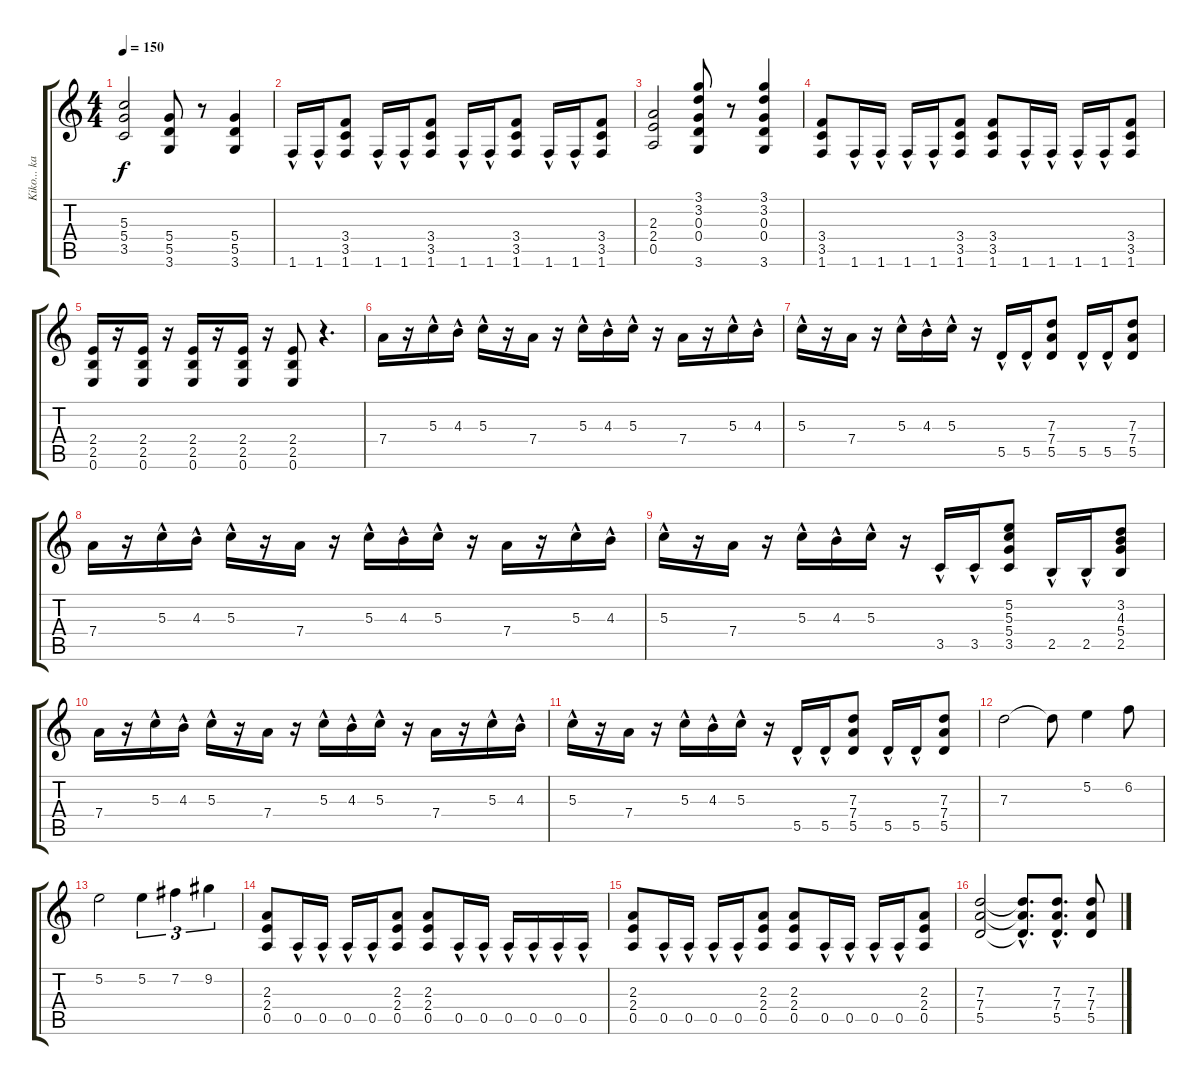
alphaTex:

\track ("Kiko... kara" "Kiko... ka") {instrument overdrivenguitar}
\staff {score tabs}
\tuning (E4 B3 G3 D3 A2 E2) {hide}
\ts (4 4)
\tempo 150
\clef g2
\ks c
(5.3 5.4 3.5).2{dy f} (5.4 5.5 3.6).8 r.8 (5.4 5.5 3.6).4 |
1.6{hac}.16 1.6{hac}.16 (3.4 3.5 1.6).8 1.6{hac}.16 1.6{hac}.16 (3.4 3.5 1.6).8 1.6{hac}.16 1.6{hac}.16 (3.4 3.5 1.6).8 1.6{hac}.16 1.6{hac}.16 (3.4 3.5 1.6).8 |
(2.3 2.4 0.5).2 (3.1 3.2 0.3 0.4 3.6).8 r.8 (3.1 3.2 0.3 0.4 3.6).4 |
(3.4 3.5 1.6).8 1.6{hac}.16 1.6{hac}.16 1.6{hac}.16 1.6{hac}.16 (3.4 3.5 1.6).8 (3.4 3.5 1.6).8 1.6{hac}.16 1.6{hac}.16 1.6{hac}.16 1.6{hac}.16 (3.4 3.5 1.6).8 |
(2.4 2.5 0.6).16 r.16 (2.4 2.5 0.6).16 r.16 (2.4 2.5 0.6).16 r.16 (2.4 2.5 0.6).16 r.16 (2.4 2.5 0.6).8 r.4{d} |
7.4.16 r.16 5.3{hac}.16 4.3{hac}.16 5.3{hac}.16 r.16 7.4.16 r.16 5.3{hac}.16 4.3{hac}.16 5.3{hac}.16 r.16 7.4.16 r.16 5.3{hac}.16 4.3{hac}.16 |
5.3{hac}.16 r.16 7.4.16 r.16 5.3{hac}.16 4.3{hac}.16 5.3{hac}.16 r.16 5.5{hac}.16 5.5{hac}.16 (7.3 7.4 5.5).8 5.5{hac}.16 5.5{hac}.16 (7.3 7.4 5.5).8 |
7.4.16 r.16 5.3{hac}.16 4.3{hac}.16 5.3{hac}.16 r.16 7.4.16 r.16 5.3{hac}.16 4.3{hac}.16 5.3{hac}.16 r.16 7.4.16 r.16 5.3{hac}.16 4.3{hac}.16 |
5.3{hac}.16 r.16 7.4.16 r.16 5.3{hac}.16 4.3{hac}.16 5.3{hac}.16 r.16 3.5{hac}.16 3.5{hac}.16 (5.2 5.3 5.4 3.5).8 2.5{hac}.16 2.5{hac}.16 (3.2 4.3 5.4 2.5).8 |
7.4.16 r.16 5.3{hac}.16 4.3{hac}.16 5.3{hac}.16 r.16 7.4.16 r.16 5.3{hac}.16 4.3{hac}.16 5.3{hac}.16 r.16 7.4.16 r.16 5.3{hac}.16 4.3{hac}.16 |
5.3{hac}.16 r.16 7.4.16 r.16 5.3{hac}.16 4.3{hac}.16 5.3{hac}.16 r.16 5.5{hac}.16 5.5{hac}.16 (7.3 7.4 5.5).8 5.5{hac}.16 5.5{hac}.16 (7.3 7.4 5.5).8 |
7.3.2 7.3{t}.8 5.2.4 6.2.8 |
5.2.2 5.2.4{tu (3 2)} 7.2.4{tu (3 2)} 9.2.4{tu (3 2)} |
(2.3 2.4 0.5).8 0.5{hac}.16 0.5{hac}.16 0.5{hac}.16 0.5{hac}.16 (2.3 2.4 0.5).8 (2.3 2.4 0.5).8 0.5{hac}.16 0.5{hac}.16 0.5{hac}.16 0.5{hac}.16 0.5{hac}.16 0.5{hac}.16 |
(2.3 2.4 0.5).8 0.5{hac}.16 0.5{hac}.16 0.5{hac}.16 0.5{hac}.16 (2.3 2.4 0.5).8 (2.3 2.4 0.5).8 0.5{hac}.16 0.5{hac}.16 0.5{hac}.16 0.5{hac}.16 (2.3 2.4 0.5).8 |
(7.3 7.4 5.5).2 (7.3{hac t} 7.4{hac t} 5.5{hac t}).8{d} (7.3{hac} 7.4{hac} 5.5{hac}).8{d} (7.3 7.4 5.5).8
